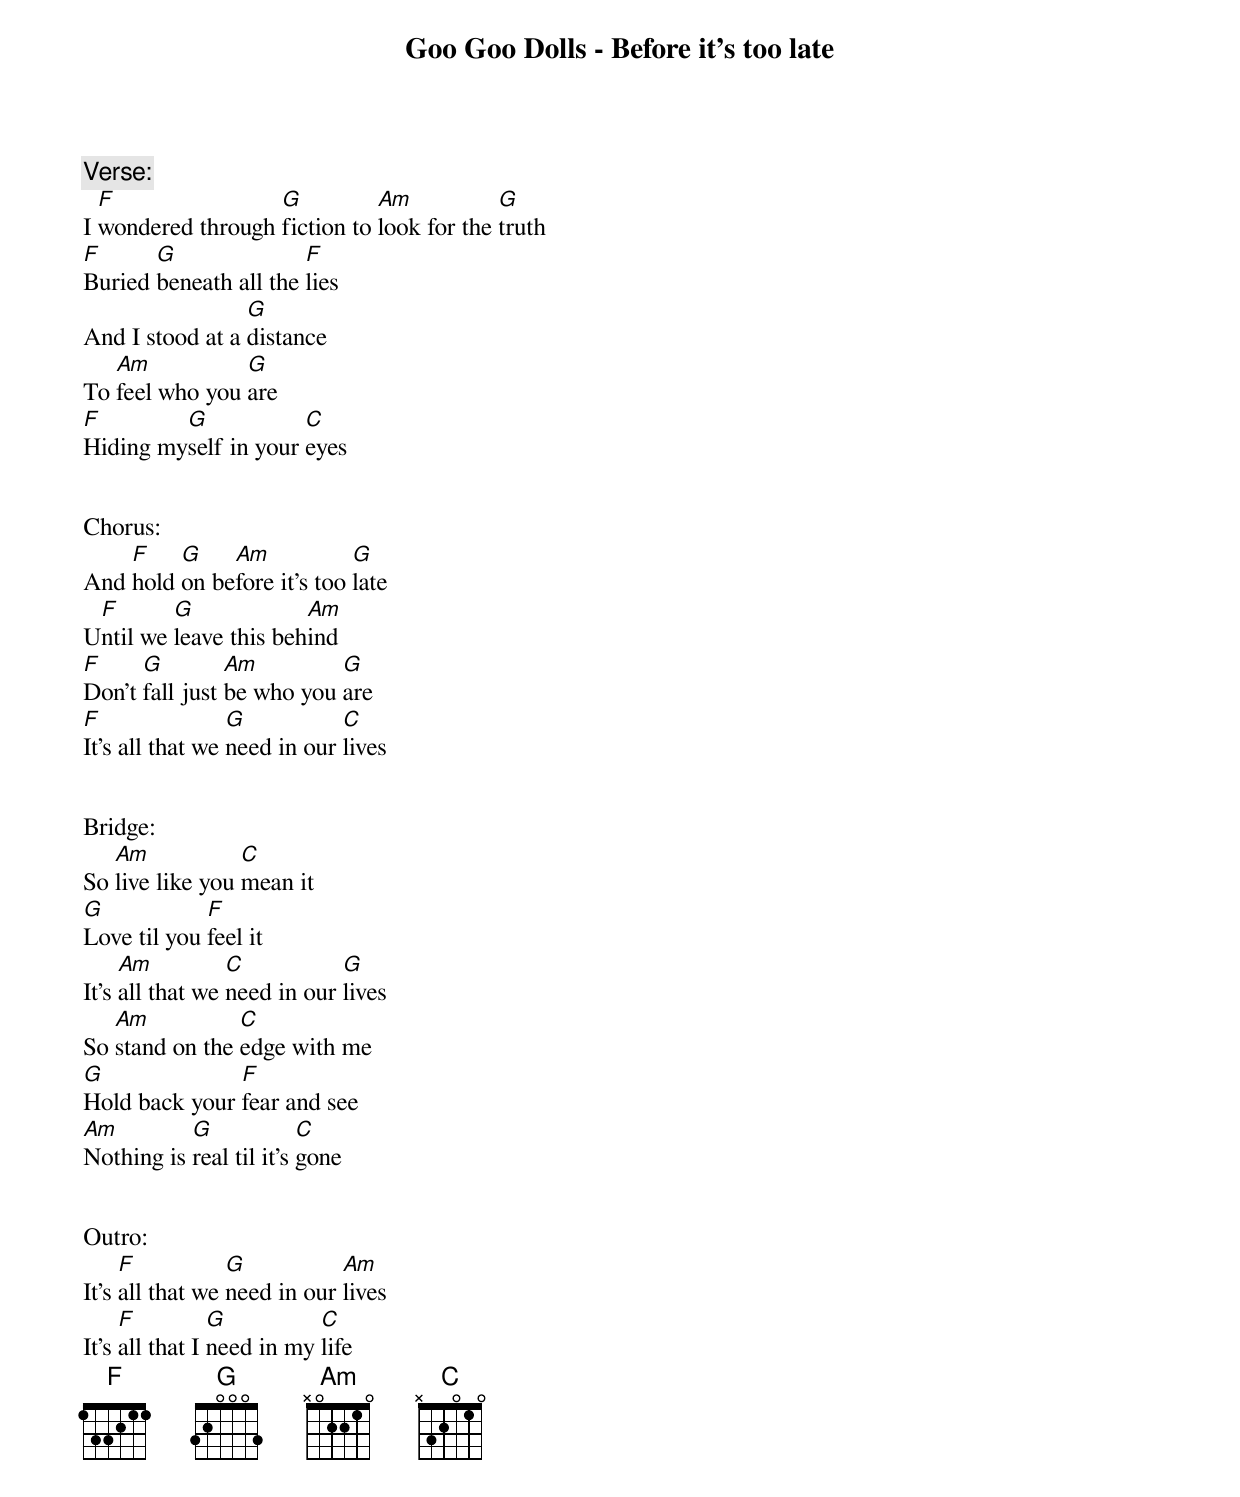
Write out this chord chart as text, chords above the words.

Goo Goo Dolls - Before it’s too late

Verse:
  F                G          Am           G
I wondered through fiction to look for the truth
F      G               F
Buried beneath all the lies
                 G
And I stood at a distance
   Am           G
To feel who you are
F        G            C
Hiding myself in your eyes


Chorus:
    F    G    Am            G
And hold on before it's too late
 F       G             Am
Until we leave this behind
F     G         Am         G
Don't fall just be who you are
F                G           C
It's all that we need in our lives


Bridge:
   Am            C
So live like you mean it
G            F
Love til you feel it
     Am          C           G
It's all that we need in our lives
   Am           C
So stand on the edge with me
G              F
Hold back your fear and see
Am         G             C
Nothing is real til it's gone


Outro:
     F           G           Am
It's all that we need in our lives
     F          G          C
It's all that I need in my life
